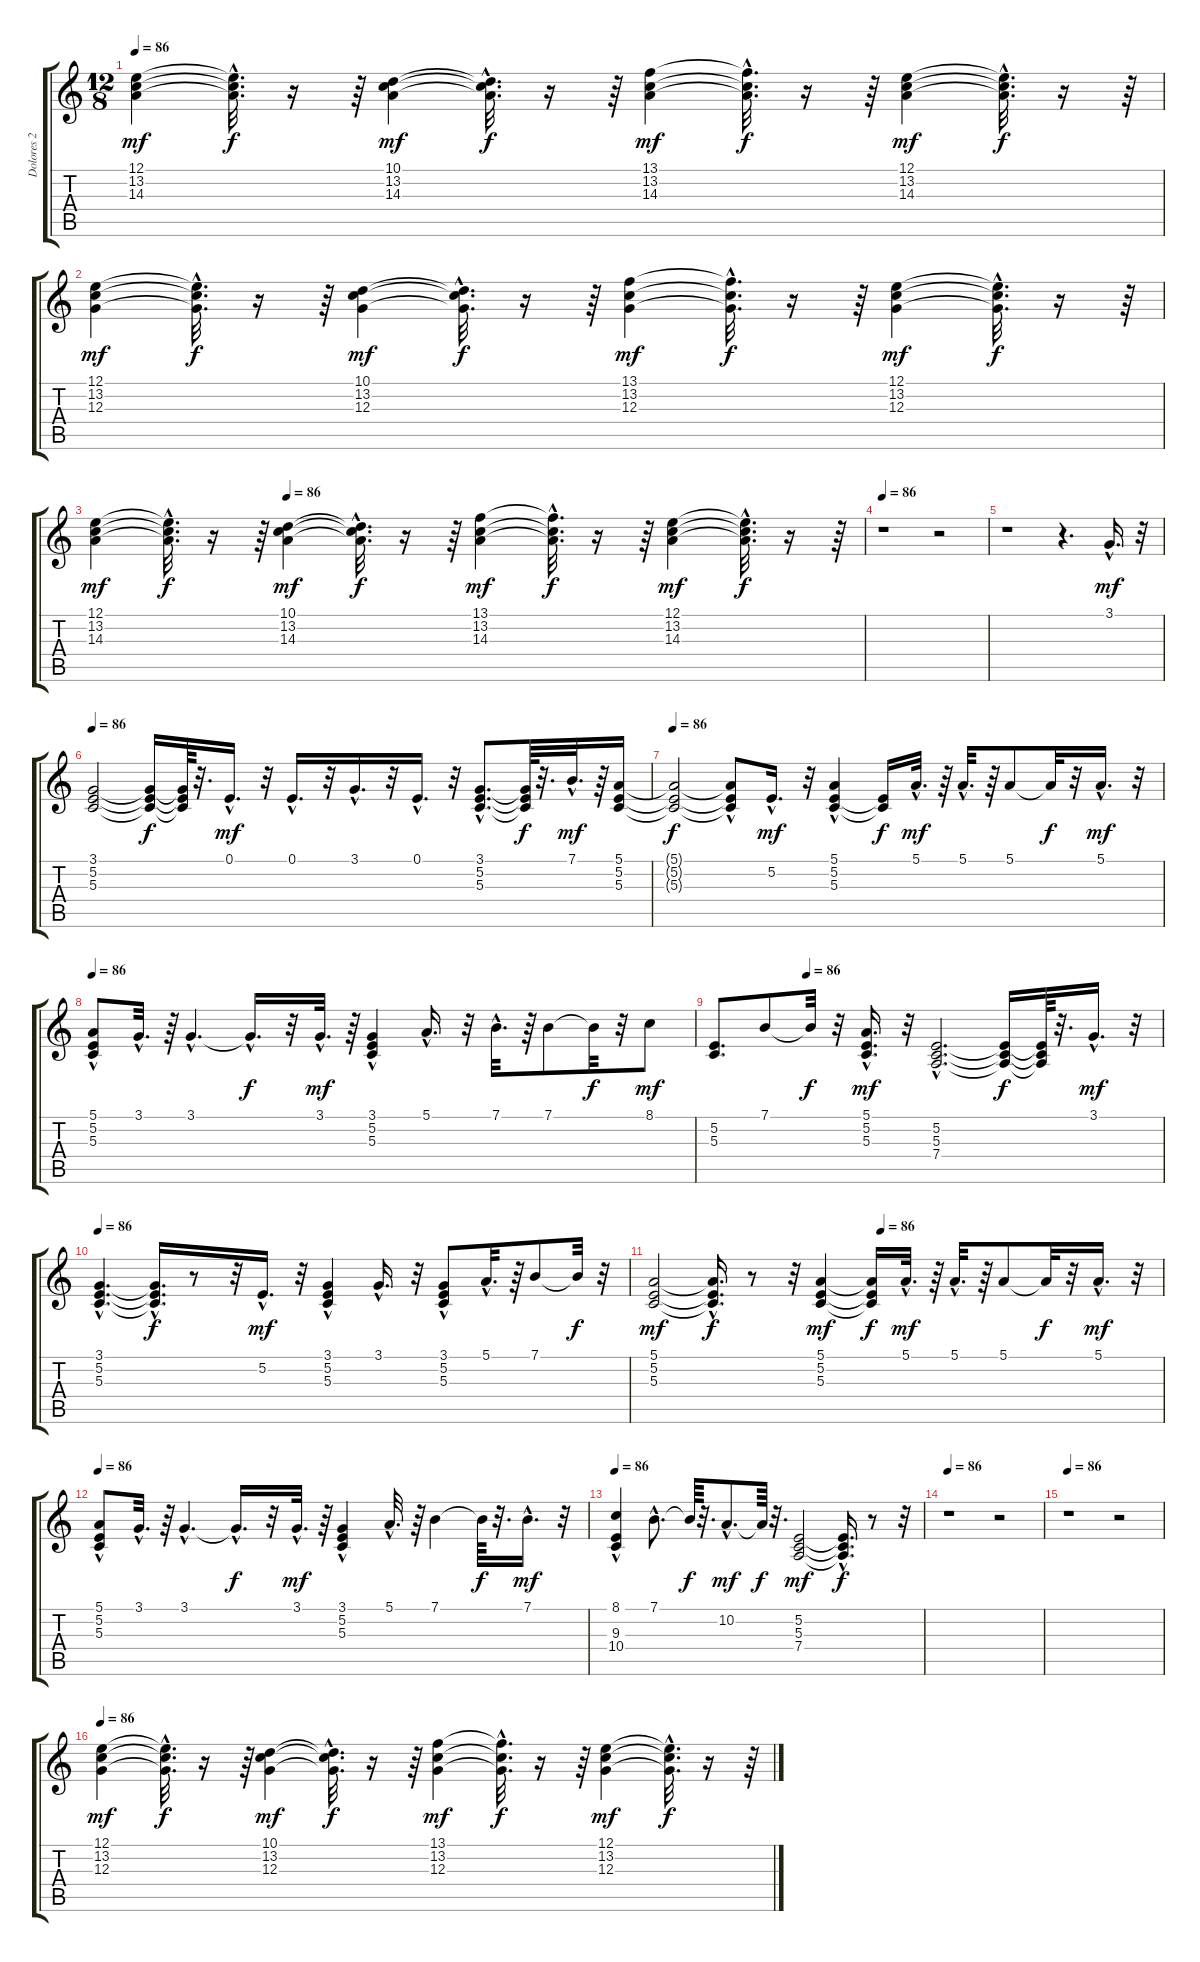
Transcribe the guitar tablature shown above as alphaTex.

\track ("Dolores 2" "Dolores 2") {instrument pad3polysynth}
\staff {score tabs}
\tuning (E4 B3 G3 D3 A2 E2) {hide}
\ts (12 8)
\tempo 86
\clef g2
\ks c
(12.1 13.2 14.3).4{dy mf} (12.1{hac t} 13.2{hac t} 14.3{hac t}).32{d dy f} r.16 r.64 (10.1 13.2 14.3).4{dy mf} (10.1{hac t} 13.2{hac t} 14.3{hac t}).32{d dy f} r.16 r.64 (13.1 13.2 14.3).4{dy mf} (13.1{hac t} 13.2{hac t} 14.3{hac t}).32{d dy f} r.16 r.64 (12.1 13.2 14.3).4{dy mf} (12.1{hac t} 13.2{hac t} 14.3{hac t}).32{d dy f} r.16 r.64 |
(12.1 13.2 12.3).4{dy mf} (12.1{hac t} 13.2{hac t} 12.3{hac t}).32{d dy f} r.16 r.64 (10.1 13.2 12.3).4{dy mf} (10.1{hac t} 13.2{hac t} 12.3{hac t}).32{d dy f} r.16 r.64 (13.1 13.2 12.3).4{dy mf} (13.1{hac t} 13.2{hac t} 12.3{hac t}).32{d dy f} r.16 r.64 (12.1 13.2 12.3).4{dy mf} (12.1{hac t} 13.2{hac t} 12.3{hac t}).32{d dy f} r.16 r.64 |
\tempo (86 0.25)
(12.1 13.2 14.3).4{dy mf} (12.1{hac t} 13.2{hac t} 14.3{hac t}).32{d dy f} r.16 r.64 (10.1 13.2 14.3).4{dy mf} (10.1{hac t} 13.2{hac t} 14.3{hac t}).32{d dy f} r.16 r.64 (13.1 13.2 14.3).4{dy mf} (13.1{hac t} 13.2{hac t} 14.3{hac t}).32{d dy f} r.16 r.64 (12.1 13.2 14.3).4{dy mf} (12.1{hac t} 13.2{hac t} 14.3{hac t}).32{d dy f} r.16 r.64 |
\tempo 86
r.1 r.2 |
r.1 r.4{d} 3.1{hac}.16{d dy mf} r.32 |
\tempo 86
(3.1 5.2 5.3).2 (3.1{t} 5.2{t} 5.3{t}).16{dy f} (3.1{t} 5.2{t} 5.3{t}).64 r.32{d} 0.1{hac}.16{d dy mf} r.32 0.1{hac}.16{d} r.32 3.1{hac}.16{d} r.32 0.1{hac}.16{d} r.32 (3.1{hac} 5.2{hac} 5.3{hac}).8{d} (3.1{t} 5.2{t} 5.3{t}).64{dy f} r.32{d} 7.1{hac}.32{d dy mf} r.64 (5.1 5.2 5.3).16 |
\tempo 86
(5.1{t} 5.2{t} 5.3{t}).2{dy f} (5.1{t} 5.2{hac t} 5.3{t}).8 5.2{hac}.16{d dy mf} r.32 (5.1{hac} 5.2 5.3).4 (5.2{t} 5.3{t}).16{dy f} 5.1{hac}.32{d dy mf} r.64 5.1{hac}.32{d} r.64 5.1.8 5.1{t}.32{dy f} r.32 5.1{hac}.16{d dy mf} r.32 |
\tempo 86
(5.1{hac} 5.2 5.3).8 3.1{hac}.32{d} r.64 3.1{hac}.4{d} 3.1{hac t}.16{d dy f} r.32 3.1{hac}.32{d dy mf} r.64 (3.1{hac} 5.2 5.3).4 5.1{hac}.16{d} r.32 7.1{hac}.32{d} r.64 7.1.8 7.1{t}.32{dy f} r.32 8.1.8{dy mf} |
\tempo (86 0.20833333333333334)
(5.2 5.3).8{d} 7.1.8 7.1{t}.32{dy f} r.32 (5.1{hac} 5.2{hac} 5.3{hac}).16{d dy mf} r.32 (5.2{hac} 5.3{hac} 7.4{hac}).2{d} (5.2{t} 5.3{t} 7.4{t}).16{dy f} (5.2{t} 5.3{t} 7.4{t}).64 r.32{d} 3.1{hac}.16{d dy mf} r.32 |
\tempo 86
(3.1{hac} 5.2{hac} 5.3{hac}).4{d} (3.1{hac t} 5.2{hac t} 5.3{hac t}).16{d dy f} r.8 r.32 5.2{hac}.16{d dy mf} r.32 (3.1{hac} 5.2 5.3).4 3.1{hac}.16{d} r.32 (3.1{hac} 5.2 5.3).8 5.1{hac}.32{d} r.64 7.1.8 7.1{t}.32{dy f} r.32 |
\tempo (86 0.4479166666666667)
(5.1 5.2 5.3).2{dy mf} (5.1{hac t} 5.2{hac t} 5.3{hac t}).16{d dy f} r.8 r.32 (5.1 5.2 5.3).4{dy mf} (5.1{t} 5.2{t} 5.3{t}).16{dy f} 5.1{hac}.32{d dy mf} r.64 5.1{hac}.32{d} r.64 5.1.8 5.1{t}.32{dy f} r.32 5.1{hac}.16{d dy mf} r.32 |
\tempo 86
(5.1{hac} 5.2 5.3).8 3.1{hac}.32{d} r.64 3.1{hac}.4{d} 3.1{hac t}.16{d dy f} r.32 3.1{hac}.32{d dy mf} r.64 (3.1{hac} 5.2 5.3).4 5.1{hac}.32{d} r.64 7.1.4 7.1{t}.64{dy f} r.32{d} 7.1{hac}.16{d dy mf} r.32 |
\tempo 86
(8.1{hac} 9.3 10.4).4 7.1{hac}.8{d} 7.1{t}.64{dy f} r.32{d} 10.2{hac}.8{d dy mf} 10.2{t}.64{dy f} r.32{d} (5.2 5.3 7.4).2{dy mf} (5.2{hac t} 5.3{hac t} 7.4{hac t}).16{d dy f} r.8 r.32 |
\tempo 86
r.1 r.2 |
\tempo 86
r.1 r.2 |
\tempo 86
(12.1 13.2 12.3).4{dy mf} (12.1{hac t} 13.2{hac t} 12.3{hac t}).32{d dy f} r.16 r.64 (10.1 13.2 12.3).4{dy mf} (10.1{hac t} 13.2{hac t} 12.3{hac t}).32{d dy f} r.16 r.64 (13.1 13.2 12.3).4{dy mf} (13.1{hac t} 13.2{hac t} 12.3{hac t}).32{d dy f} r.16 r.64 (12.1 13.2 12.3).4{dy mf} (12.1{hac t} 13.2{hac t} 12.3{hac t}).32{d dy f} r.16 r.64
